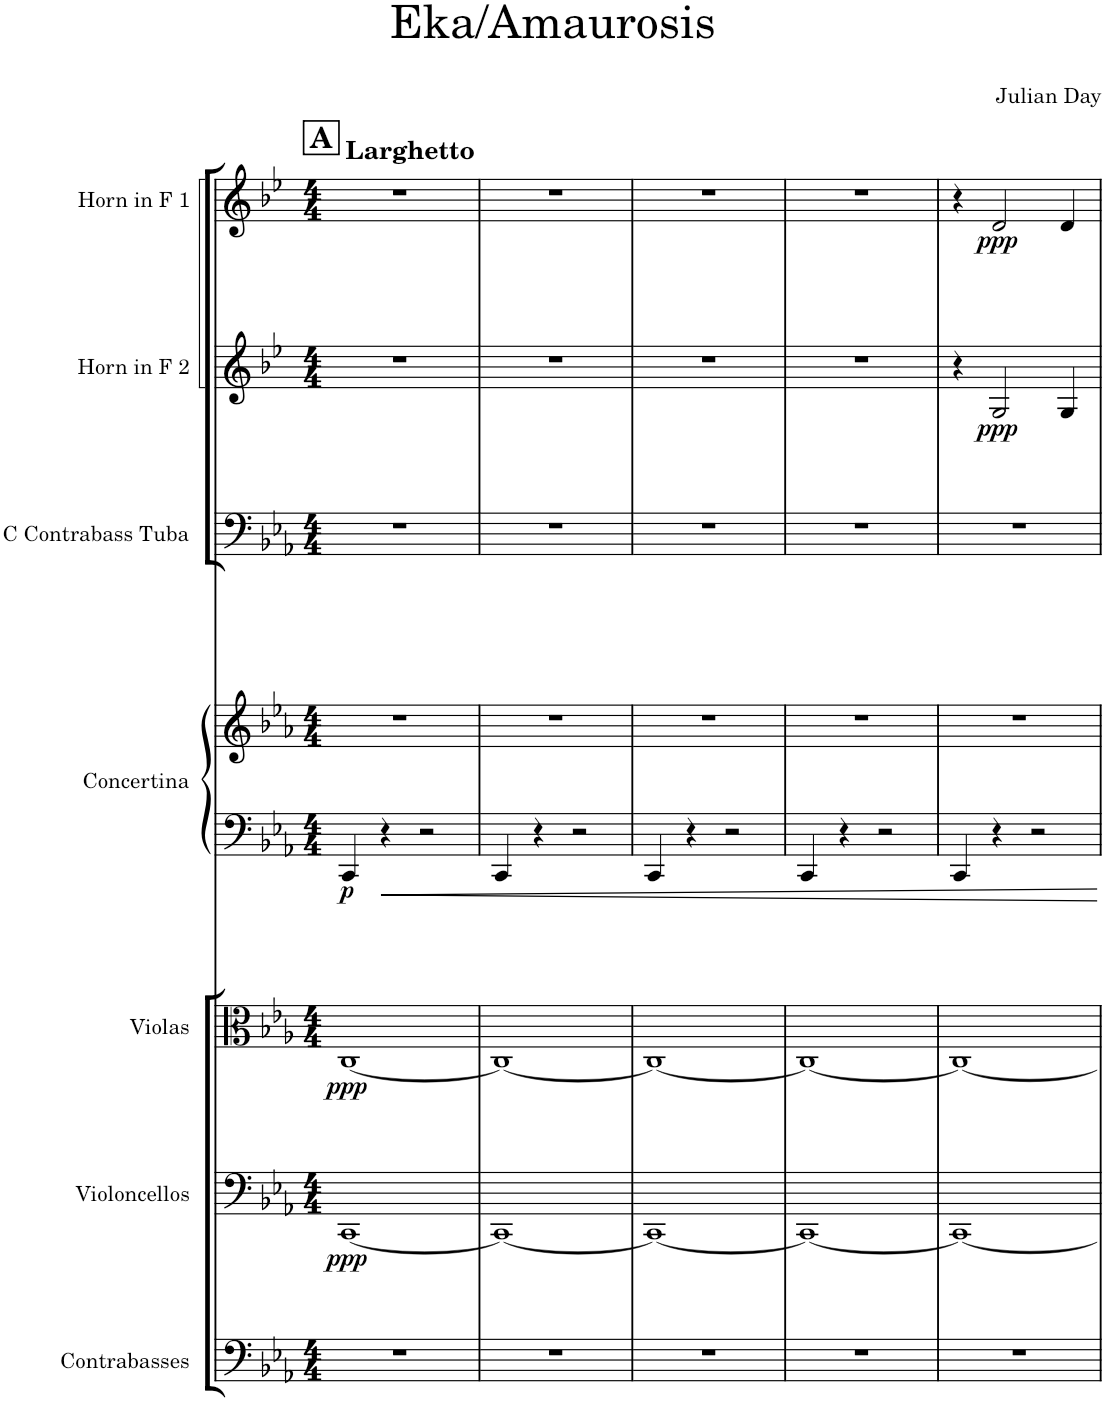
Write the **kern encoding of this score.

**kern	**kern	**dynam	**kern	**dynam	**kern	**kern	**dynam	**kern	**kern	**dynam	**kern	**dynam
*part7	*part6	*part6	*part5	*part5	*part4	*part4	*part4	*part3	*part2	*part2	*part1	*part1
*staff8	*staff7	*staff7	*staff6	*staff6	*staff5	*staff4	*staff4/5	*staff3	*staff2	*staff2	*staff1	*staff1
*I"Contrabasses	*I"Violoncellos	*	*I"Violas	*	*I"Concertina	*	*	*I"C Contrabass Tuba	*I"Horn in F 2	*	*I"Horn in F 1	*
*I'Cbs.	*I'Vcs.	*	*I'Vlas.	*	*I'Conc.	*	*	*I'C Cb. Tb.	*I'Hn. in F 2	*	*I'Hn. in F 1	*
*clefF4	*clefF4	*	*clefC3	*	*clefF4	*clefG2	*	*clefF4	*clefG2	*	*clefG2	*
*Trd7c12	*	*	*	*	*	*	*	*	*Trd4c7	*	*Trd4c7	*
*k[b-e-a-]	*k[b-e-a-]	*	*k[b-e-a-]	*	*k[b-e-a-]	*k[b-e-a-]	*	*k[b-e-a-]	*k[b-e-]	*	*k[b-e-]	*
*M4/4	*M4/4	*	*M4/4	*	*M4/4	*M4/4	*	*M4/4	*M4/4	*	*M4/4	*
!!LO:REH:place=s1:a:B:cj:fs=14:t=A
=1	=1	=1	=1	=1	=1	=1	=1	=1	=1	=1	=1	=1
!	!	!	!	!	!	!	!	!	!	!	!LO:TX:a:B:t=Larghetto	!
!	!	!LO:DY:b	!	!LO:DY:b	!	!	!LO:DY:b=2	!	!	!	!	!
1r	[1CC	ppp	[1C	ppp	4CC/	1r	p	1r	1r	.	1r	.
.	.	.	.	.	4r	.	.	.	.	.	.	.
.	.	.	.	.	2r	.	.	.	.	.	.	.
=2	=2	=2	=2	=2	=2	=2	=2	=2	=2	=2	=2	=2
1r	1CC_	.	1C_	.	4CC/	1r	.	1r	1r	.	1r	.
.	.	.	.	.	4r	.	.	.	.	.	.	.
.	.	.	.	.	2r	.	.	.	.	.	.	.
=3	=3	=3	=3	=3	=3	=3	=3	=3	=3	=3	=3	=3
1r	1CC_	.	1C_	.	4CC/	1r	.	1r	1r	.	1r	.
.	.	.	.	.	4r	.	.	.	.	.	.	.
.	.	.	.	.	2r	.	.	.	.	.	.	.
=4	=4	=4	=4	=4	=4	=4	=4	=4	=4	=4	=4	=4
1r	1CC_	.	1C_	.	4CC/	1r	.	1r	1r	.	1r	.
.	.	.	.	.	4r	.	.	.	.	.	.	.
.	.	.	.	.	2r	.	.	.	.	.	.	.
=5	=5	=5	=5	=5	=5	=5	=5	=5	=5	=5	=5	=5
1r	1CC_	.	1C_	.	4CC/	1r	.	1r	4r	.	4r	.
!	!	!	!	!	!	!	!	!	!	!LO:DY:b	!	!LO:DY:b
.	.	.	.	.	4r	.	.	.	2G/	ppp	2d/	ppp
.	.	.	.	.	2r	.	.	.	.	.	.	.
.	.	.	.	.	.	.	.	.	4G/	.	4d/	.
=	=	=	=	=	=	=	=	=	=	=	=	=
*-	*-	*-	*-	*-	*-	*-	*-	*-	*-	*-	*-	*-
